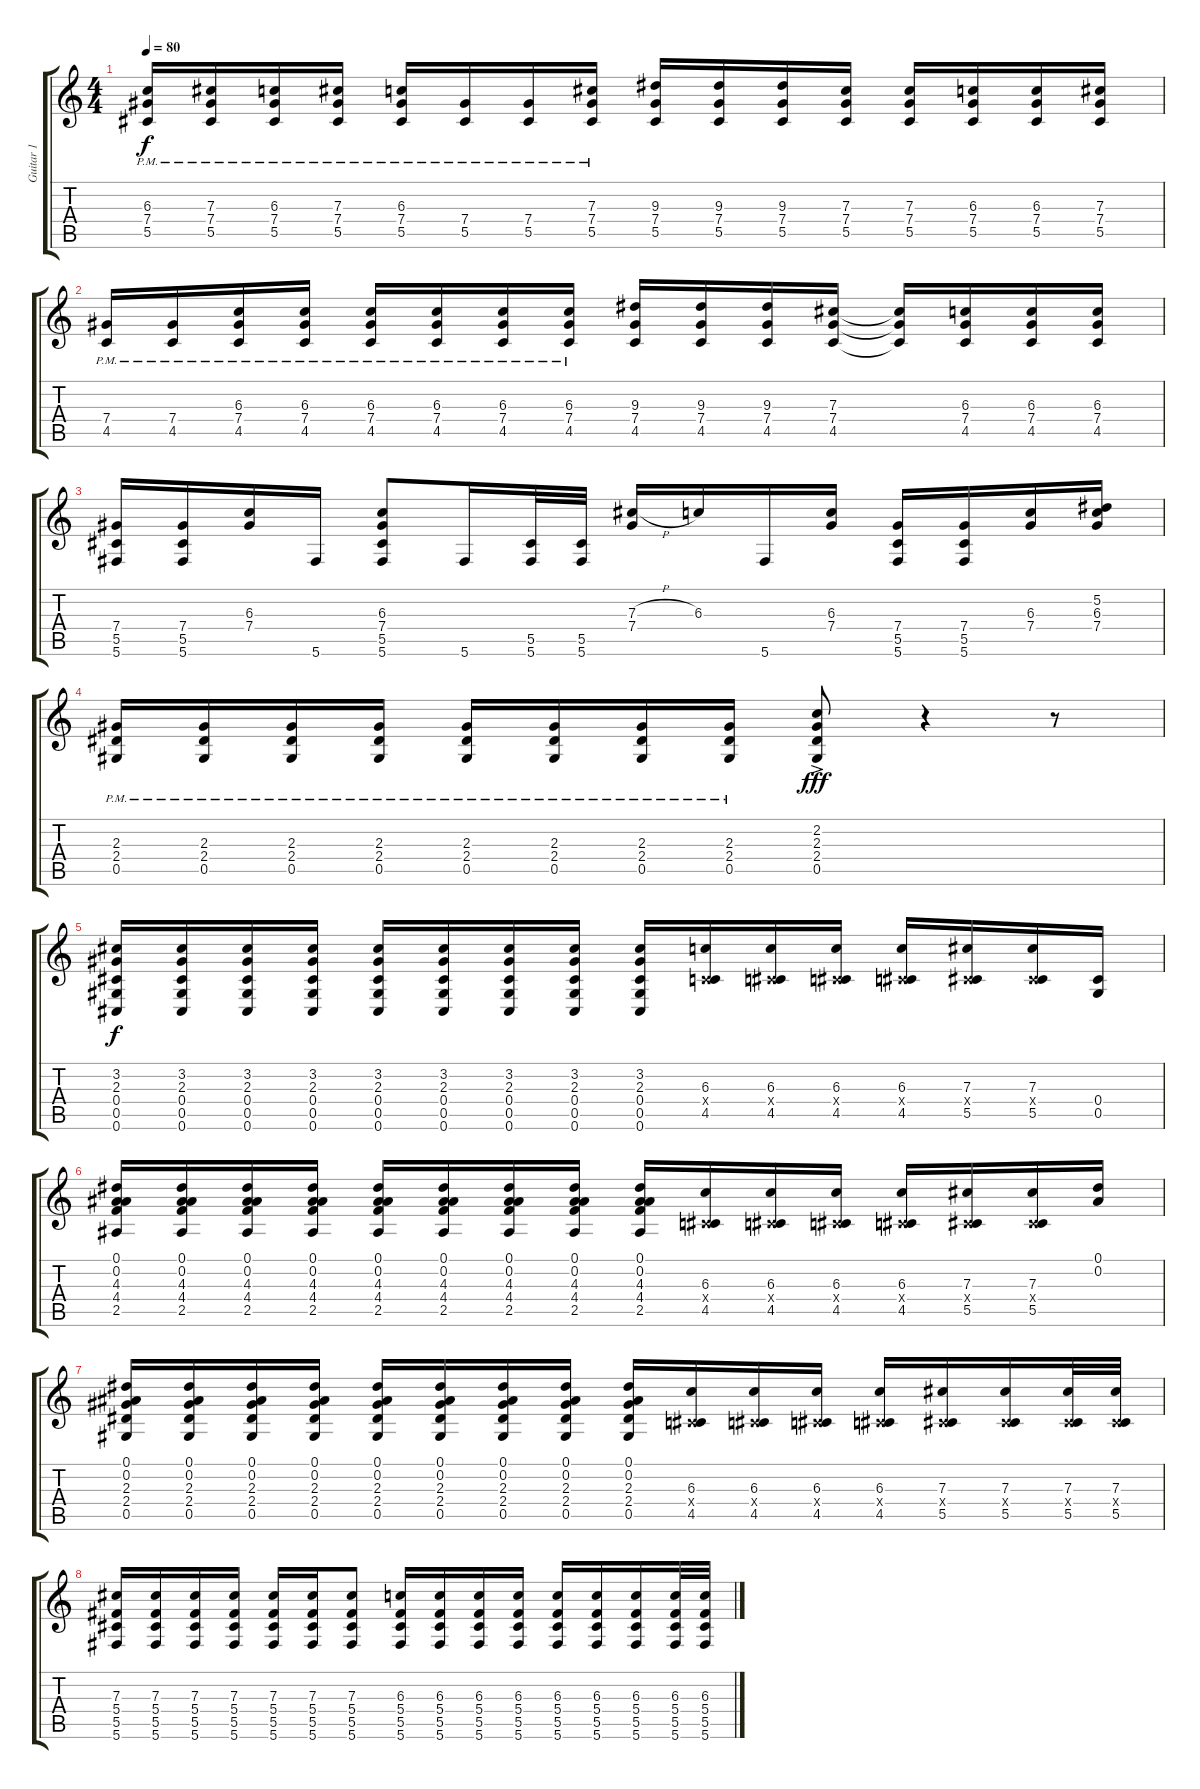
\track ("Guitar 1" "Guitar 1") {instrument overdrivenguitar}
\staff {score tabs}
\tuning (Eb4 Bb3 Gb3 Db3 Ab2 Db2) {hide}
\ts (4 4)
\tempo 80
\clef g2
\ks c
(6.3{pm} 7.4{pm} 5.5{pm}).16{dy f} (7.3{pm} 7.4{pm} 5.5{pm}).16 (6.3{pm} 7.4{pm} 5.5{pm}).16 (7.3{pm} 7.4{pm} 5.5{pm}).16 (6.3{pm} 7.4{pm} 5.5{pm}).16 (7.4{pm} 5.5{pm}).16 (7.4{pm} 5.5{pm}).16 (7.3{pm} 7.4{pm} 5.5{pm}).16 (9.3 7.4 5.5).16 (9.3 7.4 5.5).16 (9.3 7.4 5.5).16 (7.3 7.4 5.5).16 (7.3 7.4 5.5).16 (6.3 7.4 5.5).16 (6.3 7.4 5.5).16 (7.3 7.4 5.5).16 |
(7.4{pm} 4.5{pm}).16 (7.4{pm} 4.5{pm}).16 (6.3{pm} 7.4{pm} 4.5{pm}).16 (6.3 7.4{pm} 4.5{pm}).16 (6.3{pm} 7.4{pm} 4.5{pm}).16 (6.3{pm} 7.4{pm} 4.5{pm}).16 (6.3{pm} 7.4{pm} 4.5{pm}).16 (6.3{pm} 7.4{pm} 4.5{pm}).16 (9.3 7.4 4.5).16 (9.3 7.4 4.5).16 (9.3 7.4 4.5).16 (7.3 7.4 4.5).16 (7.3{t} 7.4{t} 4.5{t}).16 (6.3 7.4 4.5).16 (6.3 7.4 4.5).16 (6.3 7.4 4.5).16 |
(7.4 5.5 5.6).16 (7.4 5.5 5.6).16 (6.3 7.4).16 5.6.16 (6.3 7.4 5.5 5.6).8 5.6.16 (5.5 5.6).32 (5.5 5.6).32 (7.3{h} 7.4).16 6.3.16 5.6.16 (6.3 7.4).16 (7.4 5.5 5.6).16 (7.4 5.5 5.6).16 (6.3 7.4).16 (5.2 6.3 7.4).16 |
(2.3{pm} 2.4{pm} 0.5{pm}).16 (2.3{pm} 2.4{pm} 0.5{pm}).16 (2.3{pm} 2.4{pm} 0.5{pm}).16 (2.3{pm} 2.4{pm} 0.5{pm}).16 (2.3{pm} 2.4{pm} 0.5{pm}).16 (2.3{pm} 2.4{pm} 0.5{pm}).16 (2.3{pm} 2.4{pm} 0.5{pm}).16 (2.3{pm} 2.4{pm} 0.5{pm}).16 (2.2{ac} 2.3 2.4 0.5).8{dy fff} r.4 r.8 |
(3.2 2.3 0.4 0.5 0.6).16{dy f} (3.2 2.3 0.4 0.5 0.6).16 (3.2 2.3 0.4 0.5 0.6).16 (3.2 2.3 0.4 0.5 0.6).16 (3.2 2.3 0.4 0.5 0.6).16 (3.2 2.3 0.4 0.5 0.6).16 (3.2 2.3 0.4 0.5 0.6).16 (3.2 2.3 0.4 0.5 0.6).16 (3.2 2.3 0.4 0.5 0.6).16 (6.3 0.4{x} 4.5).16 (6.3 0.4{x} 4.5).16 (6.3 0.4{x} 4.5).16 (6.3 0.4{x} 4.5).16 (7.3 0.4{x} 5.5).16 (7.3 0.4{x} 5.5).16 (0.4 0.5).16 |
(0.1 0.2 4.3 4.4 2.5).16 (0.1 0.2 4.3 4.4 2.5).16 (0.1 0.2 4.3 4.4 2.5).16 (0.1 0.2 4.3 4.4 2.5).16 (0.1 0.2 4.3 4.4 2.5).16 (0.1 0.2 4.3 4.4 2.5).16 (0.1 0.2 4.3 4.4 2.5).16 (0.1 0.2 4.3 4.4 2.5).16 (0.1 0.2 4.3 4.4 2.5).16 (6.3 0.4{x} 4.5).16 (6.3 0.4{x} 4.5).16 (6.3 0.4{x} 4.5).16 (6.3 0.4{x} 4.5).16 (7.3 0.4{x} 5.5).16 (7.3 0.4{x} 5.5).16 (0.1 0.2).16 |
(0.1 0.2 2.3 2.4 0.5).16 (0.1 0.2 2.3 2.4 0.5).16 (0.1 0.2 2.3 2.4 0.5).16 (0.1 0.2 2.3 2.4 0.5).16 (0.1 0.2 2.3 2.4 0.5).16 (0.1 0.2 2.3 2.4 0.5).16 (0.1 0.2 2.3 2.4 0.5).16 (0.1 0.2 2.3 2.4 0.5).16 (0.1 0.2 2.3 2.4 0.5).16 (6.3 0.4{x} 4.5).16 (6.3 0.4{x} 4.5).16 (6.3 0.4{x} 4.5).16 (6.3 0.4{x} 4.5).16 (7.3 0.4{x} 5.5).16 (7.3 0.4{x} 5.5).16 (7.3 0.4{x} 5.5).32 (7.3 0.4{x} 5.5).32 |
(7.3 5.4 5.5 5.6).16 (7.3 5.4 5.5 5.6).16 (7.3 5.4 5.5 5.6).16 (7.3 5.4 5.5 5.6).16 (7.3 5.4 5.5 5.6).16 (7.3 5.4 5.5 5.6).16 (7.3 5.4 5.5 5.6).8 (6.3 5.4 5.5 5.6).16 (6.3 5.4 5.5 5.6).16 (6.3 5.4 5.5 5.6).16 (6.3 5.4 5.5 5.6).16 (6.3 5.4 5.5 5.6).16 (6.3 5.4 5.5 5.6).16 (6.3 5.4 5.5 5.6).16 (6.3 5.4 5.5 5.6).32 (6.3 5.4 5.5 5.6).32
